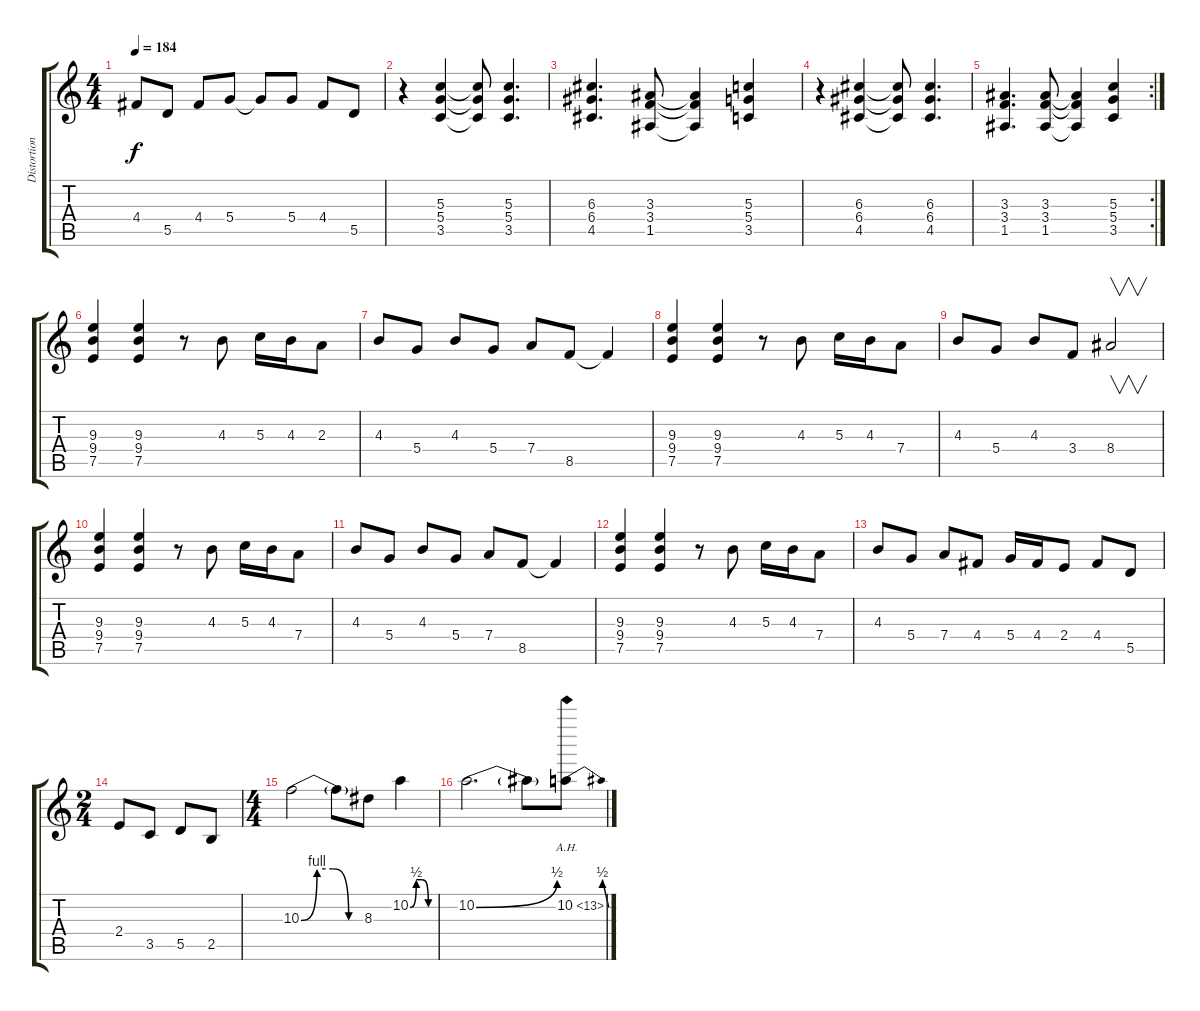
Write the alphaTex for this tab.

\track ("Distortion Guitar" "Distortion") {instrument distortionguitar}
\staff {score tabs}
\tuning (E4 B3 G3 D3 A2 E2) {hide}
\ts (4 4)
\tempo 184
\clef g2
\ks c
4.4.8{dy f} 5.5.8 4.4.8 5.4.8 5.4{t}.8 5.4.8 4.4.8 5.5.8 |
r.4 (5.3 5.4 3.5).4 (5.3{t} 5.4{t} 3.5{t}).8 (5.3 5.4 3.5).4{d} |
(6.3 6.4 4.5).4{d} (3.3 3.4 1.5).8 (3.3{t} 3.4{t} 1.5{t}).4 (5.3 5.4 3.5).4 |
r.4 (6.3 6.4 4.5).4 (6.3{t} 6.4{t} 4.5{t}).8 (6.3 6.4 4.5).4{d} |
\rc 2
(3.3 3.4 1.5).4{d} (3.3 3.4 1.5).8 (3.3{t} 3.4{t} 1.5{t}).4 (5.3 5.4 3.5).4 |
(9.3 9.4 7.5).4 (9.3 9.4 7.5).4 r.8 4.3.8 5.3.16 4.3.16 2.3.8 |
4.3.8 5.4.8 4.3.8 5.4.8 7.4.8 8.5.8 8.5{t}.4 |
(9.3 9.4 7.5).4 (9.3 9.4 7.5).4 r.8 4.3.8 5.3.16 4.3.16 7.4.8 |
4.3.8 5.4.8 4.3.8 3.4.8 8.4.2{v} |
(9.3 9.4 7.5).4 (9.3 9.4 7.5).4 r.8 4.3.8 5.3.16 4.3.16 7.4.8 |
4.3.8 5.4.8 4.3.8 5.4.8 7.4.8 8.5.8 8.5{t}.4 |
(9.3 9.4 7.5).4 (9.3 9.4 7.5).4 r.8 4.3.8 5.3.16 4.3.16 7.4.8 |
4.3.8 5.4.8 7.4.8 4.4.8 5.4.16 4.4.16 2.4.8 4.4.8 5.5.8 |
\ts (2 4)
2.4.8 3.5.8 5.5.8 2.5.8 |
\ts (4 4)
10.3{be (custom 0 0 15 4 30 4 45 0 60 0)}.2 10.3{t}.8 8.3.8 10.2{be (custom 0 0 15 2 30 2 45 0 60 0)}.4 |
10.2{be (bend 0 0 60 2)}.2{d} 10.2{t}.8 10.2{be (bend 0 0 60 2) ah 3}.8
